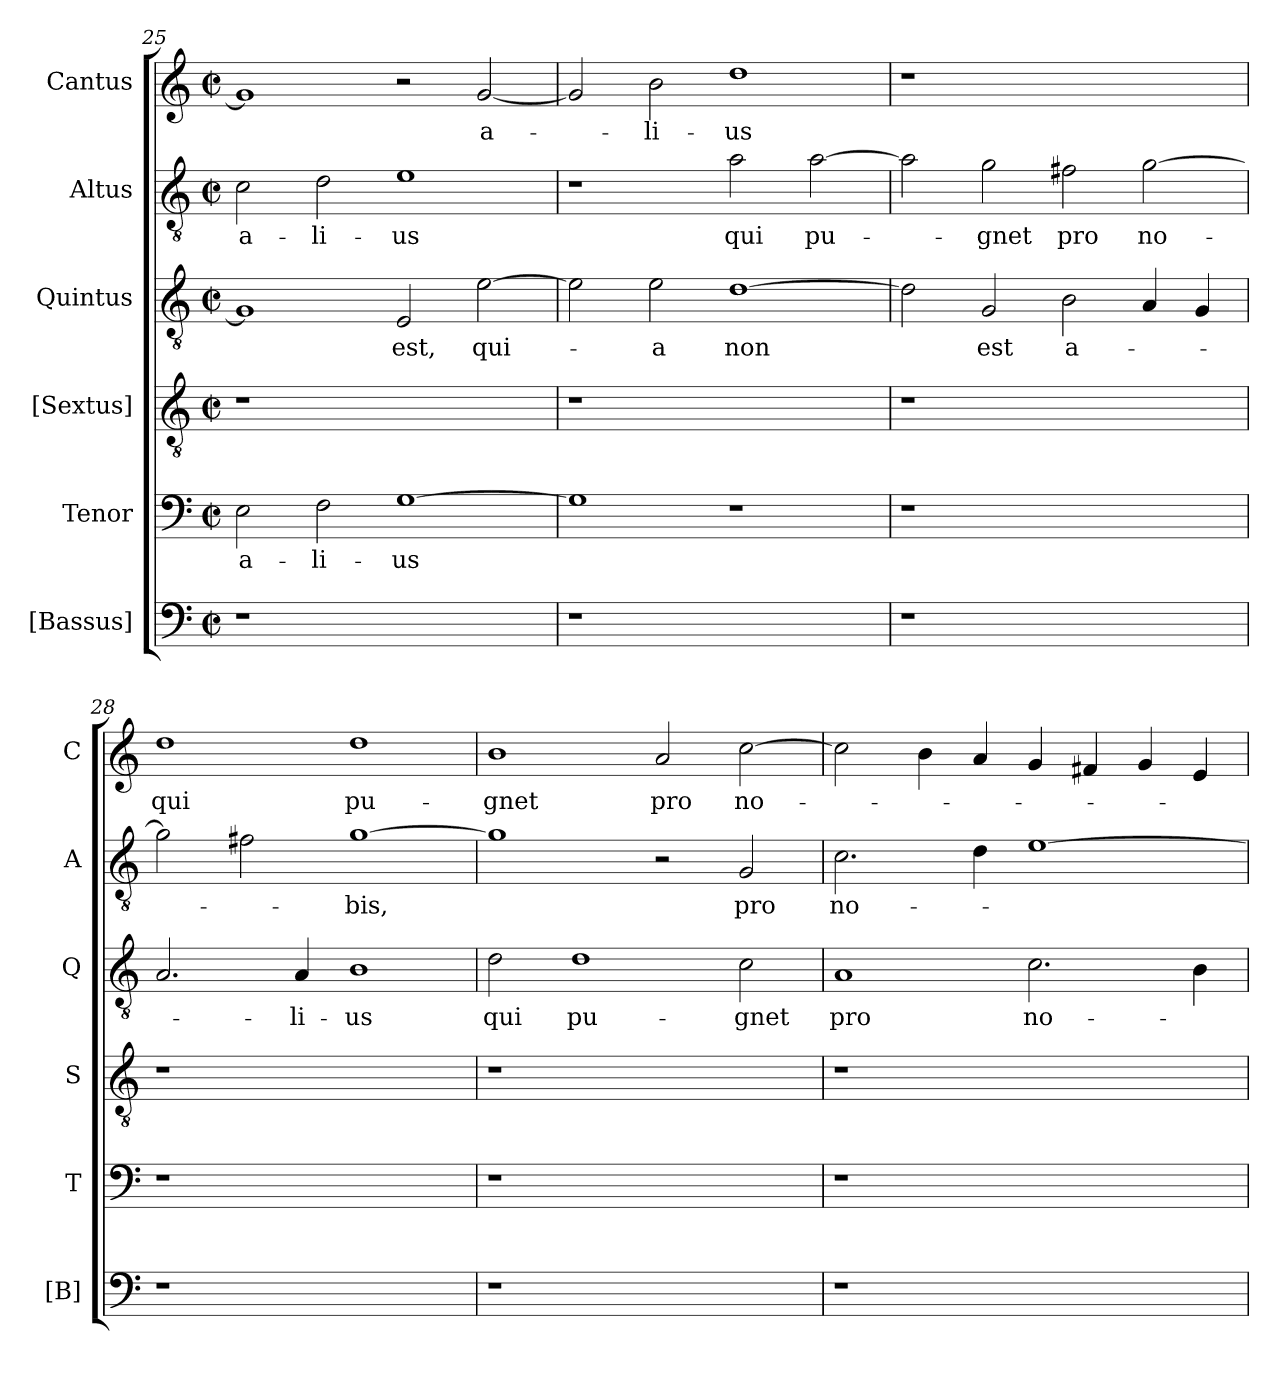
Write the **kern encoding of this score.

**kern	**kern	**text	**kern	**kern	**text	**kern	**text	**kern	**text
*part6	*part5	*part5	*part4	*part3	*part3	*part2	*part2	*part1	*part1
*staff6	*staff5	*staff5	*staff4	*staff3	*staff3	*staff2	*staff2	*staff1	*staff1
*I"[Bassus]	*I"Tenor	*	*I"[Sextus]	*I"Quintus	*	*I"Altus	*	*I"Cantus	*
*I'[B]	*I'T	*	*I'S	*I'Q	*	*I'A	*	*I'C	*
*clefF4	*clefF4	*	*clefGv2	*clefGv2	*	*clefGv2	*	*clefG2	*
*k[]	*k[]	*	*k[]	*k[]	*	*k[]	*	*k[]	*
*C:	*C:	*	*C:	*C:	*	*C:	*	*C:	*
*M2/2	*M2/2	*	*M2/2	*M2/2	*	*M2/2	*	*M2/2	*
*met(c|)	*met(c|)	*	*met(c|)	*met(c|)	*	*met(c|)	*	*met(c|)	*
=25	=25	=25	=25	=25	=25	=25	=25	=25	=25
1r	2E\	a-	1r	1G/]	.	2c\	a-	1g/]	.
.	2F\	-li-	.	.	.	2d\	-li-	.	.
1ryy	[1G\	-us	1ryy	2E/	est,	1e\	-us	2r	.
.	.	.	.	[2e\	qui-	.	.	[2g/	a-
=26	=26	=26	=26	=26	=26	=26	=26	=26	=26
1r	1G\]	.	1r	2e\]	.	1r	.	2g/]	.
.	.	.	.	2e\	-a	.	.	2b\	-li-
1ryy	1r	.	1ryy	[1d\	non	2a\	qui	1dd\	-us
.	.	.	.	.	.	[2a\	pu-	.	.
=27	=27	=27	=27	=27	=27	=27	=27	=27	=27
1r	1r	.	1r	2d\]	.	2a\]	.	1r	.
.	.	.	.	2G/	est	2g\	-gnet	.	.
1ryy	1ryy	.	1ryy	2B\	a-	2f#X\	pro	1ryy	.
.	.	.	.	4A/	.	[2g\	no-	.	.
.	.	.	.	4G/	.	.	.	.	.
=28	=28	=28	=28	=28	=28	=28	=28	=28	=28
1r	1r	.	1r	2.A/	.	2g\]	.	1dd\	qui
.	.	.	.	.	.	2f#X\	.	.	.
.	.	.	.	4A/	-li-	.	.	.	.
1ryy	1ryy	.	1ryy	1B\	-us	[1g\	-bis,	1dd\	pu-
=29	=29	=29	=29	=29	=29	=29	=29	=29	=29
1r	1r	.	1r	2d\	qui	1g\]	.	1b\	-gnet
.	.	.	.	1d\	pu-	.	.	.	.
1ryy	1ryy	.	1ryy	.	.	2r	.	2a/	pro
.	.	.	.	2c\	-gnet	2G/	pro	[2cc\	no-
=30	=30	=30	=30	=30	=30	=30	=30	=30	=30
1r	1r	.	1r	1A/	pro	2.c\	no-	2cc\]	.
.	.	.	.	.	.	.	.	4b\	.
.	.	.	.	.	.	4d\	.	4a/	.
1ryy	1ryy	.	1ryy	2.c\	no-	[1e\	.	4g/	.
.	.	.	.	.	.	.	.	4f#X/	.
.	.	.	.	.	.	.	.	4g/	.
.	.	.	.	4B\	.	.	.	4e/	.
=	=	=	=	=	=	=	=	=	=
*-	*-	*-	*-	*-	*-	*-	*-	*-	*-
